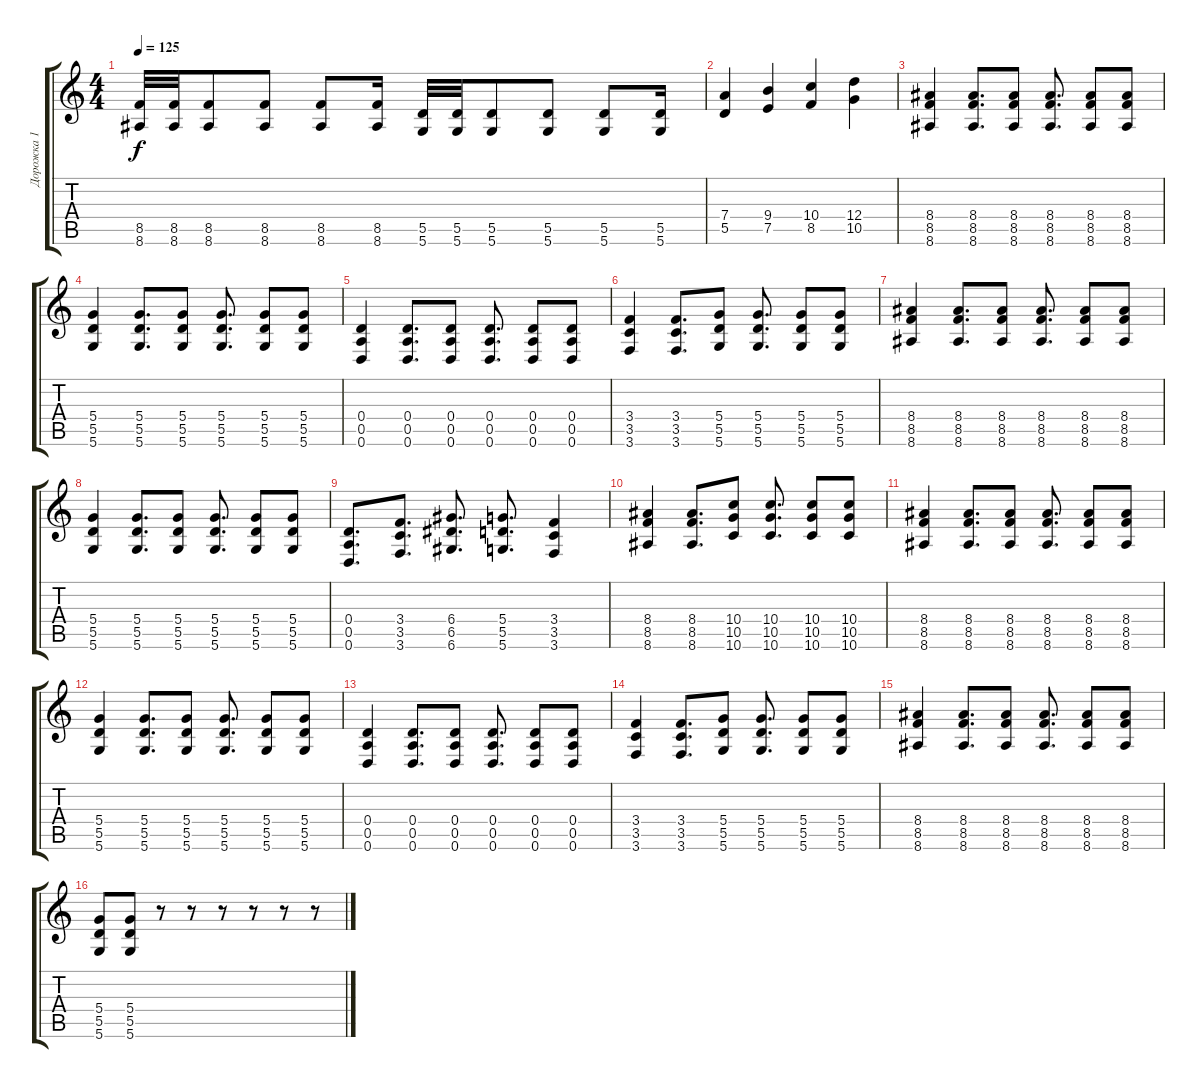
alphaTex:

\track ("Дорожка 1" "Дорожка 1") {instrument distortionguitar}
\staff {score tabs}
\tuning (E4 B3 G3 D3 A2 D2) {hide}
\ts (4 4)
\tempo 125
\clef g2
\ks c
(8.5 8.6).32{dy f} (8.5 8.6).32 (8.5 8.6).8 (8.5 8.6).8 (8.5 8.6).8 (8.5 8.6).16 (5.5 5.6).32 (5.5 5.6).32 (5.5 5.6).8 (5.5 5.6).8 (5.5 5.6).8 (5.5 5.6).16 |
(7.4 5.5).4 (9.4 7.5).4 (10.4 8.5).4 (12.4 10.5).4 |
(8.4 8.5 8.6).4 (8.4 8.5 8.6).8{d} (8.4 8.5 8.6).8 (8.4 8.5 8.6).8{d} (8.4 8.5 8.6).8 (8.4 8.5 8.6).8 |
(5.4 5.5 5.6).4 (5.4 5.5 5.6).8{d} (5.4 5.5 5.6).8 (5.4 5.5 5.6).8{d} (5.4 5.5 5.6).8 (5.4 5.5 5.6).8 |
(0.4 0.5 0.6).4 (0.4 0.5 0.6).8{d} (0.4 0.5 0.6).8 (0.4 0.5 0.6).8{d} (0.4 0.5 0.6).8 (0.4 0.5 0.6).8 |
(3.4 3.5 3.6).4 (3.4 3.5 3.6).8{d} (5.4 5.5 5.6).8 (5.4 5.5 5.6).8{d} (5.4 5.5 5.6).8 (5.4 5.5 5.6).8 |
(8.4 8.5 8.6).4 (8.4 8.5 8.6).8{d} (8.4 8.5 8.6).8 (8.4 8.5 8.6).8{d} (8.4 8.5 8.6).8 (8.4 8.5 8.6).8 |
(5.4 5.5 5.6).4 (5.4 5.5 5.6).8{d} (5.4 5.5 5.6).8 (5.4 5.5 5.6).8{d} (5.4 5.5 5.6).8 (5.4 5.5 5.6).8 |
(0.4 0.5 0.6).8{d} (3.4 3.5 3.6).8{d} (6.4 6.5 6.6).8{d} (5.4 5.5 5.6).8{d} (3.4 3.5 3.6).4 |
(8.4 8.5 8.6).4 (8.4 8.5 8.6).8{d} (10.4 10.5 10.6).8 (10.4 10.5 10.6).8{d} (10.4 10.5 10.6).8 (10.4 10.5 10.6).8 |
(8.4 8.5 8.6).4 (8.4 8.5 8.6).8{d} (8.4 8.5 8.6).8 (8.4 8.5 8.6).8{d} (8.4 8.5 8.6).8 (8.4 8.5 8.6).8 |
(5.4 5.5 5.6).4 (5.4 5.5 5.6).8{d} (5.4 5.5 5.6).8 (5.4 5.5 5.6).8{d} (5.4 5.5 5.6).8 (5.4 5.5 5.6).8 |
(0.4 0.5 0.6).4 (0.4 0.5 0.6).8{d} (0.4 0.5 0.6).8 (0.4 0.5 0.6).8{d} (0.4 0.5 0.6).8 (0.4 0.5 0.6).8 |
(3.4 3.5 3.6).4 (3.4 3.5 3.6).8{d} (5.4 5.5 5.6).8 (5.4 5.5 5.6).8{d} (5.4 5.5 5.6).8 (5.4 5.5 5.6).8 |
(8.4 8.5 8.6).4 (8.4 8.5 8.6).8{d} (8.4 8.5 8.6).8 (8.4 8.5 8.6).8{d} (8.4 8.5 8.6).8 (8.4 8.5 8.6).8 |
(5.4 5.5 5.6).8 (5.4 5.5 5.6).8 r.8 r.8 r.8 r.8 r.8 r.8
